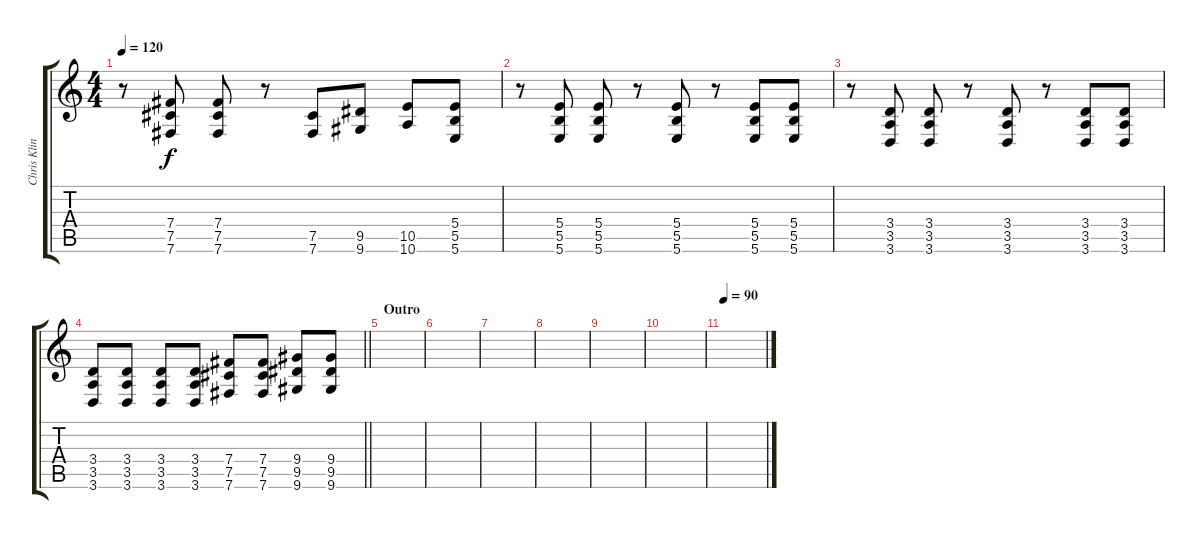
\track ("Chris Klinke" "Chris Klin") {instrument distortionguitar}
\staff {score tabs}
\tuning (Db4 Ab3 E3 B2 Gb2 B1) {hide}
\ts (4 4)
\tempo 120
\clef g2
\ks c
r.8{dy f} (7.4 7.5 7.6).8 (7.4 7.5 7.6).8 r.8 (7.5 7.6).8 (9.5 9.6).8 (10.5 10.6).8 (5.4 5.5 5.6).8 |
r.8 (5.4 5.5 5.6).8 (5.4 5.5 5.6).8 r.8 (5.4 5.5 5.6).8 r.8 (5.4 5.5 5.6).8 (5.4 5.5 5.6).8 |
r.8 (3.4 3.5 3.6).8 (3.4 3.5 3.6).8 r.8 (3.4 3.5 3.6).8 r.8 (3.4 3.5 3.6).8 (3.4 3.5 3.6).8 |
\barLineRight lightlight
(3.4 3.5 3.6).8 (3.4 3.5 3.6).8 (3.4 3.5 3.6).8 (3.4 3.5 3.6).8 (7.4 7.5 7.6).8 (7.4 7.5 7.6).8 (9.4 9.5 9.6).8 (9.4 9.5 9.6).8 |
\section ("" "Outro")
|
|
|
|
|
|
\tempo 90
